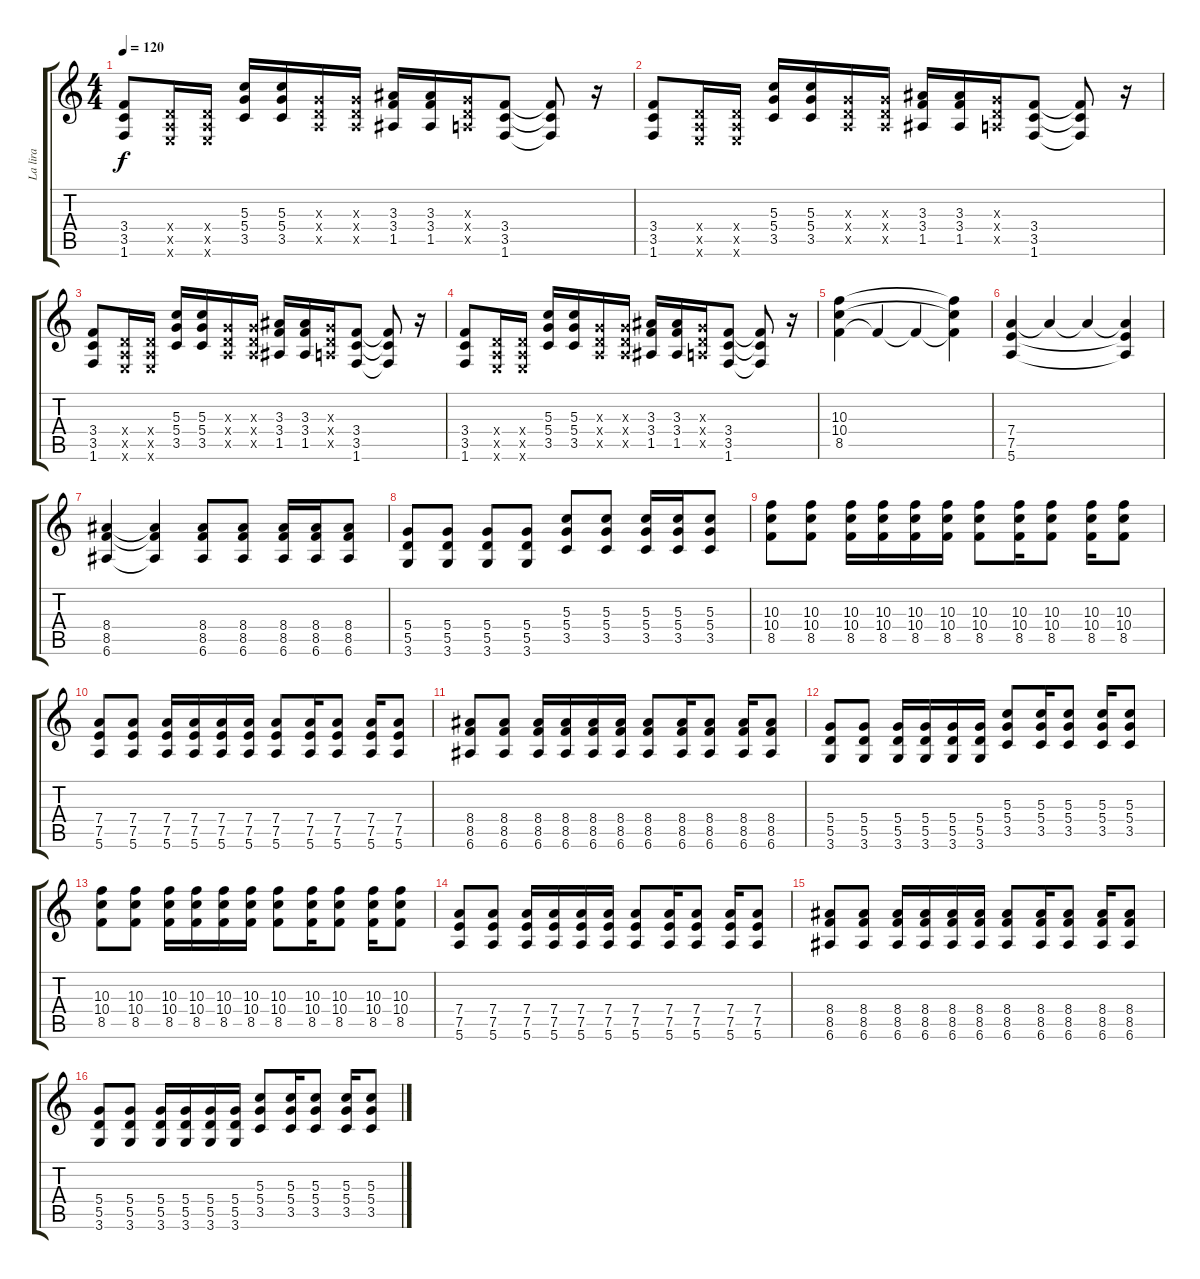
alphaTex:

\track ("La lira" "La lira") {instrument overdrivenguitar}
\staff {score tabs}
\tuning (E4 B3 G3 D3 A2 E2) {hide}
\ts (4 4)
\tempo 120
\clef g2
\ks c
(3.4 3.5 1.6).8{dy f} (0.4{x} 0.5{x} 0.6{x}).16 (0.4{x} 0.5{x} 0.6{x}).16 (5.3 5.4 3.5).16 (5.3 5.4 3.5).16 (0.3{x} 0.4{x} 0.5{x}).16 (0.3{x} 0.4{x} 0.5{x}).16 (3.3 3.4 1.5).16 (3.3 3.4 1.5).16 (0.3{x} 0.4{x} 0.5{x}).16 (3.4 3.5 1.6).8 (3.4{t} 3.5{t} 1.6{t}).8 r.16 |
(3.4 3.5 1.6).8 (0.4{x} 0.5{x} 0.6{x}).16 (0.4{x} 0.5{x} 0.6{x}).16 (5.3 5.4 3.5).16 (5.3 5.4 3.5).16 (0.3{x} 0.4{x} 0.5{x}).16 (0.3{x} 0.4{x} 0.5{x}).16 (3.3 3.4 1.5).16 (3.3 3.4 1.5).16 (0.3{x} 0.4{x} 0.5{x}).16 (3.4 3.5 1.6).8 (3.4{t} 3.5{t} 1.6{t}).8 r.16 |
(3.4 3.5 1.6).8 (0.4{x} 0.5{x} 0.6{x}).16 (0.4{x} 0.5{x} 0.6{x}).16 (5.3 5.4 3.5).16 (5.3 5.4 3.5).16 (0.3{x} 0.4{x} 0.5{x}).16 (0.3{x} 0.4{x} 0.5{x}).16 (3.3 3.4 1.5).16 (3.3 3.4 1.5).16 (0.3{x} 0.4{x} 0.5{x}).16 (3.4 3.5 1.6).8 (3.4{t} 3.5{t} 1.6{t}).8 r.16 |
(3.4 3.5 1.6).8 (0.4{x} 0.5{x} 0.6{x}).16 (0.4{x} 0.5{x} 0.6{x}).16 (5.3 5.4 3.5).16 (5.3 5.4 3.5).16 (0.3{x} 0.4{x} 0.5{x}).16 (0.3{x} 0.4{x} 0.5{x}).16 (3.3 3.4 1.5).16 (3.3 3.4 1.5).16 (0.3{x} 0.4{x} 0.5{x}).16 (3.4 3.5 1.6).8 (3.4{t} 3.5{t} 1.6{t}).8 r.16 |
(10.3 10.4 8.5).4 8.5{t}.4 8.5{t}.4 (10.3{t} 10.4{t} 8.5{t}).4 |
(7.4 7.5 5.6).4 7.4{t}.4 7.4{t}.4 (7.4{t} 7.5{t} 5.6{t}).4 |
(8.4 8.5 6.6).4 (8.4{t} 8.5{t} 6.6{t}).4 (8.4 8.5 6.6).8 (8.4 8.5 6.6).8 (8.4 8.5 6.6).16 (8.4 8.5 6.6).16 (8.4 8.5 6.6).8 |
(5.4 5.5 3.6).8 (5.4 5.5 3.6).8 (5.4 5.5 3.6).8 (5.4 5.5 3.6).8 (5.3 5.4 3.5).8 (5.3 5.4 3.5).8 (5.3 5.4 3.5).16 (5.3 5.4 3.5).16 (5.3 5.4 3.5).8 |
(10.3 10.4 8.5).8 (10.3 10.4 8.5).8 (10.3 10.4 8.5).16 (10.3 10.4 8.5).16 (10.3 10.4 8.5).16 (10.3 10.4 8.5).16 (10.3 10.4 8.5).8 (10.3 10.4 8.5).16 (10.3 10.4 8.5).8 (10.3 10.4 8.5).16 (10.3 10.4 8.5).8 |
(7.4 7.5 5.6).8 (7.4 7.5 5.6).8 (7.4 7.5 5.6).16 (7.4 7.5 5.6).16 (7.4 7.5 5.6).16 (7.4 7.5 5.6).16 (7.4 7.5 5.6).8 (7.4 7.5 5.6).16 (7.4 7.5 5.6).8 (7.4 7.5 5.6).16 (7.4 7.5 5.6).8 |
(8.4 8.5 6.6).8 (8.4 8.5 6.6).8 (8.4 8.5 6.6).16 (8.4 8.5 6.6).16 (8.4 8.5 6.6).16 (8.4 8.5 6.6).16 (8.4 8.5 6.6).8 (8.4 8.5 6.6).16 (8.4 8.5 6.6).8 (8.4 8.5 6.6).16 (8.4 8.5 6.6).8 |
(5.4 5.5 3.6).8 (5.4 5.5 3.6).8 (5.4 5.5 3.6).16 (5.4 5.5 3.6).16 (5.4 5.5 3.6).16 (5.4 5.5 3.6).16 (5.3 5.4 3.5).8 (5.3 5.4 3.5).16 (5.3 5.4 3.5).8 (5.3 5.4 3.5).16 (5.3 5.4 3.5).8 |
(10.3 10.4 8.5).8 (10.3 10.4 8.5).8 (10.3 10.4 8.5).16 (10.3 10.4 8.5).16 (10.3 10.4 8.5).16 (10.3 10.4 8.5).16 (10.3 10.4 8.5).8 (10.3 10.4 8.5).16 (10.3 10.4 8.5).8 (10.3 10.4 8.5).16 (10.3 10.4 8.5).8 |
(7.4 7.5 5.6).8 (7.4 7.5 5.6).8 (7.4 7.5 5.6).16 (7.4 7.5 5.6).16 (7.4 7.5 5.6).16 (7.4 7.5 5.6).16 (7.4 7.5 5.6).8 (7.4 7.5 5.6).16 (7.4 7.5 5.6).8 (7.4 7.5 5.6).16 (7.4 7.5 5.6).8 |
(8.4 8.5 6.6).8 (8.4 8.5 6.6).8 (8.4 8.5 6.6).16 (8.4 8.5 6.6).16 (8.4 8.5 6.6).16 (8.4 8.5 6.6).16 (8.4 8.5 6.6).8 (8.4 8.5 6.6).16 (8.4 8.5 6.6).8 (8.4 8.5 6.6).16 (8.4 8.5 6.6).8 |
(5.4 5.5 3.6).8 (5.4 5.5 3.6).8 (5.4 5.5 3.6).16 (5.4 5.5 3.6).16 (5.4 5.5 3.6).16 (5.4 5.5 3.6).16 (5.3 5.4 3.5).8 (5.3 5.4 3.5).16 (5.3 5.4 3.5).8 (5.3 5.4 3.5).16 (5.3 5.4 3.5).8
